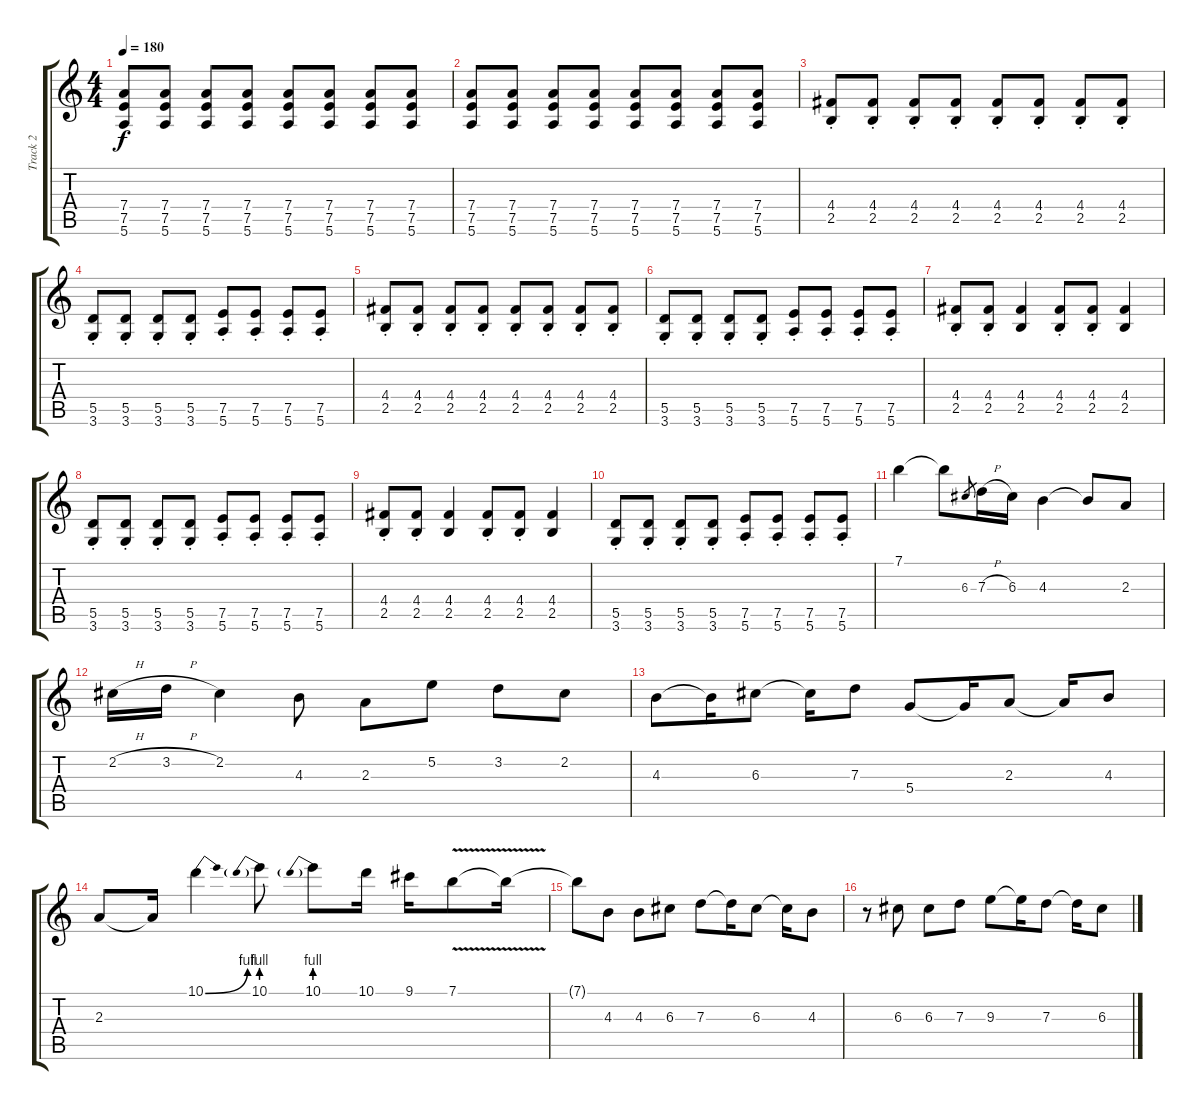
\track ("Track 2" "Track 2") {instrument distortionguitar}
\staff {score tabs}
\tuning (E4 B3 G3 D3 A2 E2) {hide}
\ts (4 4)
\tempo 180
\clef g2
\ks c
(7.4 7.5 5.6).8{dy f} (7.4 7.5 5.6).8 (7.4 7.5 5.6).8 (7.4 7.5 5.6).8 (7.4 7.5 5.6).8 (7.4 7.5 5.6).8 (7.4 7.5 5.6).8 (7.4 7.5 5.6).8 |
(7.4 7.5 5.6).8 (7.4 7.5 5.6).8 (7.4 7.5 5.6).8 (7.4 7.5 5.6).8 (7.4 7.5 5.6).8 (7.4 7.5 5.6).8 (7.4 7.5 5.6).8 (7.4 7.5 5.6).8 |
(4.4{st} 2.5{st}).8 (4.4{st} 2.5{st}).8 (4.4{st} 2.5{st}).8 (4.4{st} 2.5{st}).8 (4.4{st} 2.5{st}).8 (4.4{st} 2.5{st}).8 (4.4{st} 2.5{st}).8 (4.4{st} 2.5{st}).8 |
(5.5{st} 3.6{st}).8 (5.5{st} 3.6{st}).8 (5.5{st} 3.6{st}).8 (5.5{st} 3.6{st}).8 (7.5{st} 5.6{st}).8 (7.5{st} 5.6{st}).8 (7.5{st} 5.6{st}).8 (7.5{st} 5.6{st}).8 |
(4.4{st} 2.5{st}).8 (4.4{st} 2.5{st}).8 (4.4{st} 2.5{st}).8 (4.4{st} 2.5{st}).8 (4.4{st} 2.5{st}).8 (4.4{st} 2.5{st}).8 (4.4{st} 2.5{st}).8 (4.4{st} 2.5{st}).8 |
(5.5{st} 3.6{st}).8 (5.5{st} 3.6{st}).8 (5.5{st} 3.6{st}).8 (5.5{st} 3.6{st}).8 (7.5{st} 5.6{st}).8 (7.5{st} 5.6{st}).8 (7.5{st} 5.6{st}).8 (7.5{st} 5.6{st}).8 |
(4.4{st} 2.5{st}).8 (4.4{st} 2.5{st}).8 (4.4 2.5).4 (4.4{st} 2.5{st}).8 (4.4{st} 2.5{st}).8 (4.4 2.5).4 |
(5.5{st} 3.6{st}).8 (5.5{st} 3.6{st}).8 (5.5{st} 3.6{st}).8 (5.5{st} 3.6{st}).8 (7.5{st} 5.6{st}).8 (7.5{st} 5.6{st}).8 (7.5{st} 5.6{st}).8 (7.5{st} 5.6{st}).8 |
(4.4{st} 2.5{st}).8 (4.4{st} 2.5{st}).8 (4.4 2.5).4 (4.4{st} 2.5{st}).8 (4.4{st} 2.5{st}).8 (4.4 2.5).4 |
(5.5{st} 3.6{st}).8 (5.5{st} 3.6{st}).8 (5.5{st} 3.6{st}).8 (5.5{st} 3.6{st}).8 (7.5{st} 5.6{st}).8 (7.5{st} 5.6{st}).8 (7.5{st} 5.6{st}).8 (7.5{st} 5.6{st}).8 |
7.1.4 7.1{t}.8 6.3.8{gr} 7.3{h}.16 6.3.16 4.3.4 4.3{t}.8 2.3.8 |
2.2{h}.16 3.2{h}.16 2.2.4 4.3.8 2.3.8 5.2.8 3.2.8 2.2.8 |
4.3.8 4.3{t}.16 6.3.8 6.3{t}.16 7.3.8 5.4.8 5.4{t}.16 2.3.8 2.3{t}.16 4.3.8 |
2.3.8 2.3{t}.16 10.1{be (bend 0 0 60 4)}.4 10.1{be (prebend 0 4 60 4)}.8 10.1{be (prebend 0 4 60 4)}.8 10.1.16 9.1.16 7.1{v}.8 7.1{t}.16 |
7.1{t}.8 4.3.8 4.3.8 6.3.8 7.3.8 7.3{t}.16 6.3.8 6.3{t}.16 4.3.8 |
r.8 6.3.8 6.3.8 7.3.8 9.3.8 9.3{t}.16 7.3.8 7.3{t}.16 6.3.8
